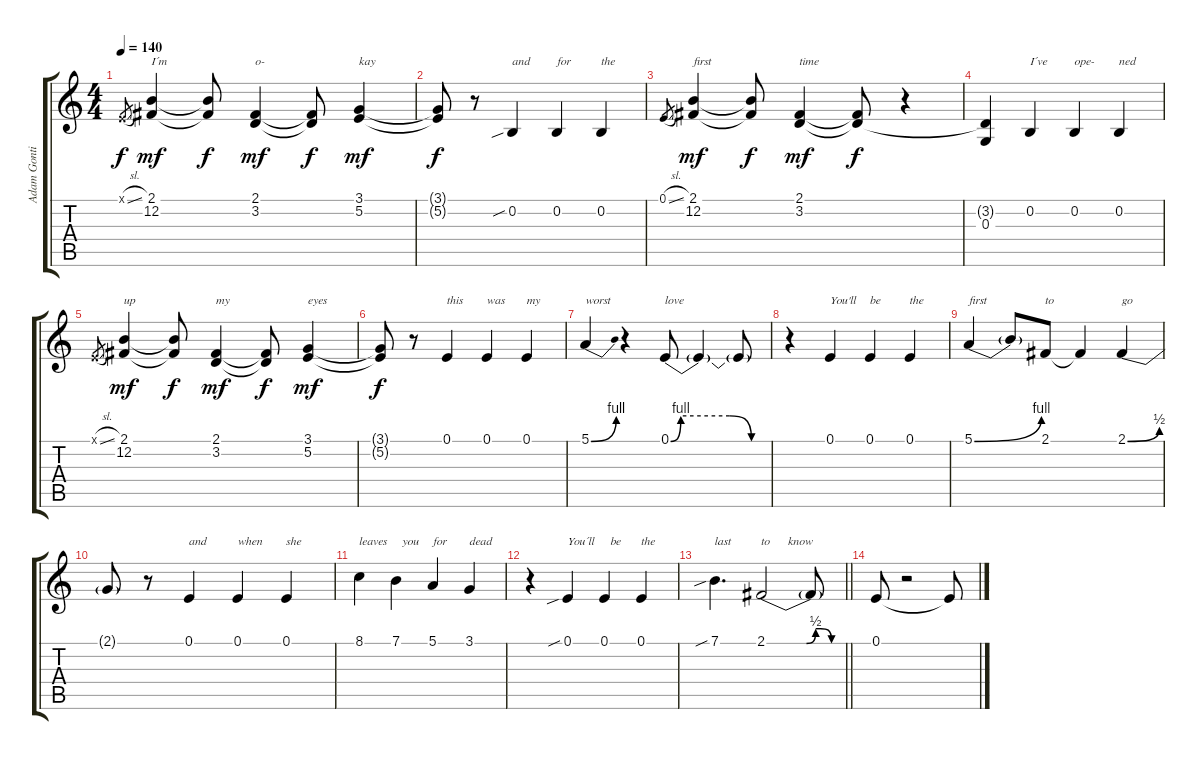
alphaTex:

\track ("Adam Gontier Voice" "Adam Gonti") {instrument flute}
\staff {score tabs}
\tuning (E4 B3 G3 D3 A2 E2) {hide}
\ts (4 4)
\tempo 140
\clef g2
\ks c
0.1{sl x}.8{gr dy f} (2.1 12.2).4{txt "I´m" dy mf} (2.1{t} 12.2{t}).8{dy f} (2.1 3.2).4{txt "o-" dy mf} (2.1{t} 3.2{t}).8{dy f} (3.1 5.2).4{txt "kay" dy mf} |
(3.1{t} 5.2{t}).8{dy f} r.8 0.2{sib}.4{txt "and"} 0.2.4{txt "for"} 0.2.4{txt "the"} |
0.1{sl}.8{gr} (2.1 12.2).4{txt "first" dy mf} (2.1{t} 12.2{t}).8{dy f} (2.1 3.2).4{txt "time" dy mf} (2.1{t} 3.2{t}).8{dy f} r.4 |
(3.2{t} 0.3).4 0.2.4{txt "I´ve"} 0.2.4{txt "ope-"} 0.2.4{txt "ned"} |
0.1{sl x}.8{gr} (2.1 12.2).4{txt "up" dy mf} (2.1{t} 12.2{t}).8{dy f} (2.1 3.2).4{txt "my" dy mf} (2.1{t} 3.2{t}).8{dy f} (3.1 5.2).4{txt "eyes" dy mf} |
(3.1{t} 5.2{t}).8{dy f} r.8 0.1.4{txt "this"} 0.1.4{txt "was"} 0.1.4{txt "my"} |
5.1{be (bend 0 0 60 4)}.4{txt "worst"} r.4 0.1{be (custom 0 0 6 4 35 4 48 0 60 0)}.8{txt "love"} 0.1{t}.4 0.1{t}.8 |
r.4 0.1.4{txt "You'll"} 0.1.4{txt "be"} 0.1.4{txt "the"} |
5.1{be (bend 0 0 60 4)}.4{txt "first"} 5.1{t}.8 2.1.8{txt "to"} 2.1{t}.4 2.1{be (bend 0 0 60 2)}.4{txt "go"} |
2.1{t}.8 r.8 0.1.4{txt "and"} 0.1.4{txt "when"} 0.1.4{txt "she"} |
8.1.4{txt "leaves"} 7.1.4{txt "  you"} 5.1.4{txt "for"} 3.1.4{txt "dead"} |
r.4 0.1{sib}.4{txt "You´ll"} 0.1.4{txt "  be"} 0.1.4{txt "the"} |
\barLineRight lightlight
7.1{sib}.4{d txt "last"} 2.1{be (custom 0 0 30 0 37 2 41 2 49 0 60 0)}.2{txt "to      know"} 2.1{t}.8 |
0.1.8 r.2 0.1{t}.8
